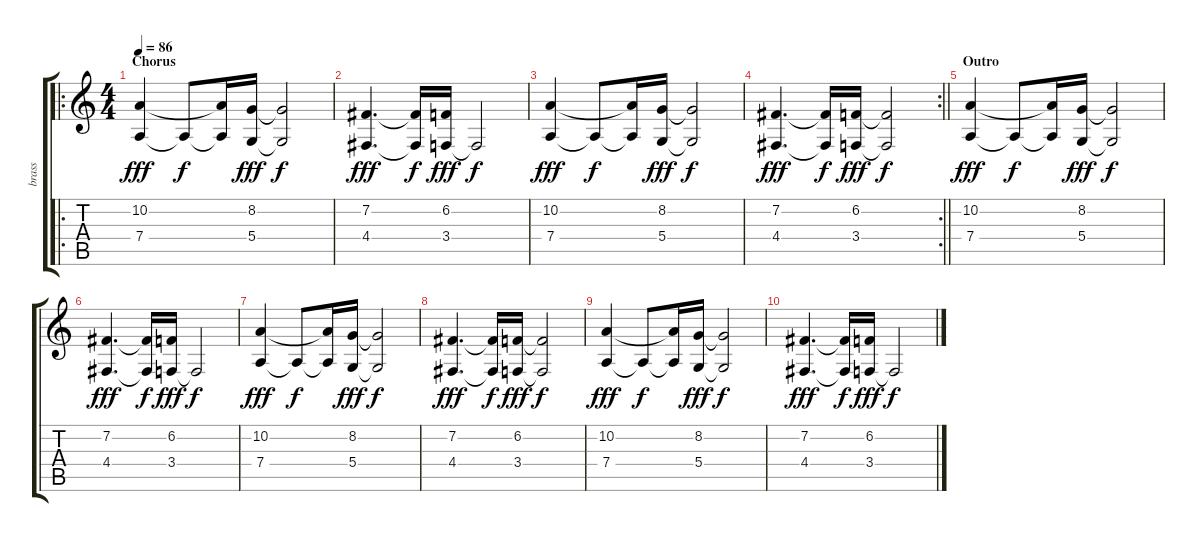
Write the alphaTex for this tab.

\track ("brass" "brass") {instrument brasssection}
\staff {score tabs}
\tuning (E4 B3 G3 D3 A2 E2) {hide}
\ro
\ts (4 4)
\section ("" "Chorus")
\tempo 86
\clef g2
\ks c
(10.2 7.4).4{dy fff volume 7} 7.4{t}.8{dy f} (10.2{t} 7.4{t}).16 (8.2 5.4).16{dy fff} (8.2{t} 5.4{t}).2{dy f} |
(7.2 4.4).4{d dy fff} (7.2{t} 4.4{t}).16{dy f} (6.2 3.4).16{dy fff} 3.4{t}.2{dy f} |
(10.2 7.4).4{dy fff} 7.4{t}.8{dy f} (10.2{t} 7.4{t}).16 (8.2 5.4).16{dy fff} (8.2{t} 5.4{t}).2{dy f} |
\rc 2
\barLineRight lightlight
(7.2 4.4).4{d dy fff} (7.2{t} 4.4{t}).16{dy f} (6.2 3.4).16{dy fff} (6.2{t} 3.4{t}).2{dy f} |
\section ("" "Outro")
(10.2 7.4).4{dy fff volume 7} 7.4{t}.8{dy f} (10.2{t} 7.4{t}).16 (8.2 5.4).16{dy fff} (8.2{t} 5.4{t}).2{dy f} |
(7.2 4.4).4{d dy fff} (7.2{t} 4.4{t}).16{dy f} (6.2 3.4).16{dy fff} 3.4{t}.2{dy f} |
(10.2 7.4).4{dy fff} 7.4{t}.8{dy f} (10.2{t} 7.4{t}).16 (8.2 5.4).16{dy fff} (8.2{t} 5.4{t}).2{dy f} |
(7.2 4.4).4{d dy fff} (7.2{t} 4.4{t}).16{dy f} (6.2 3.4).16{dy fff} (6.2{t} 3.4{t}).2{dy f} |
(10.2 7.4).4{dy fff} 7.4{t}.8{dy f} (10.2{t} 7.4{t}).16 (8.2 5.4).16{dy fff} (8.2{t} 5.4{t}).2{dy f} |
(7.2 4.4).4{d dy fff} (7.2{t} 4.4{t}).16{dy f} (6.2 3.4).16{dy fff} 3.4{t}.2{dy f}
